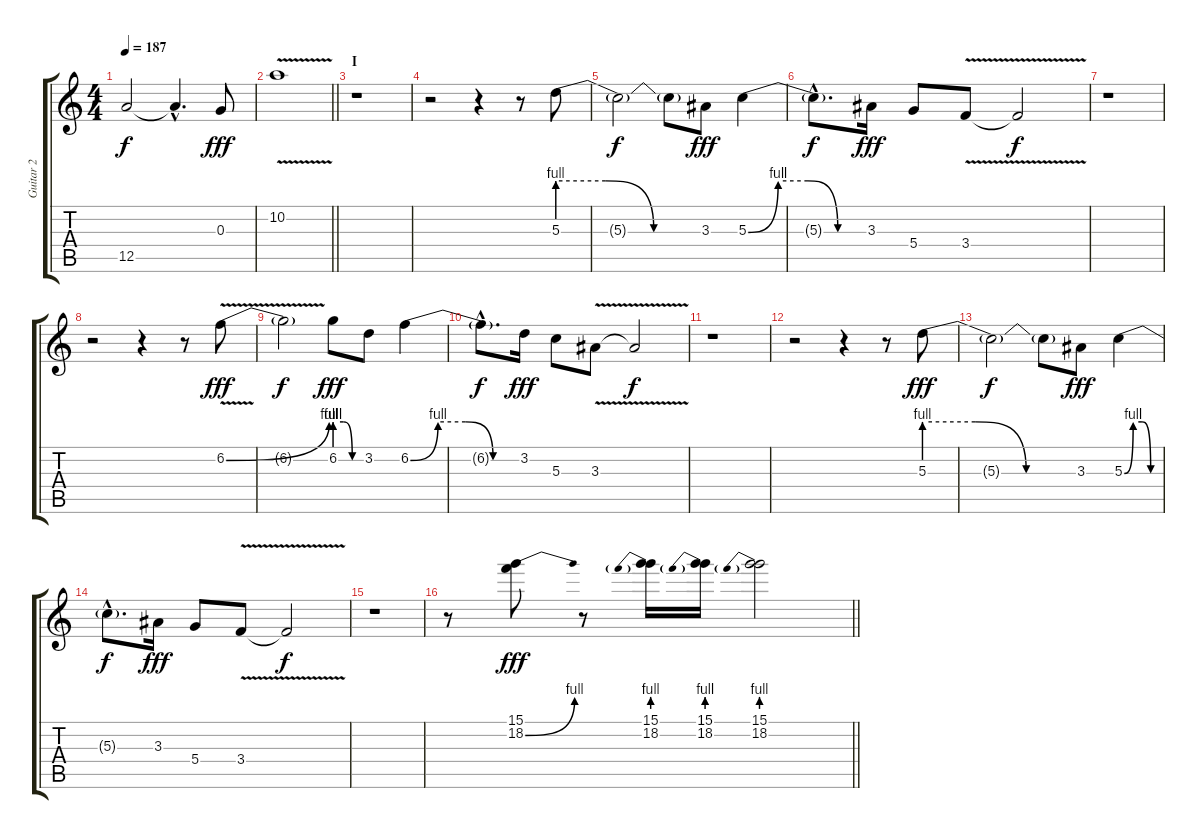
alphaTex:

\track ("Guitar 2" "Guitar 2") {instrument distortionguitar}
\staff {score tabs}
\tuning (E4 B3 G3 D3 A2 E2) {hide}
\ts (4 4)
\tempo 187
\clef g2
\ks c
12.5{t}.2{dy f} 12.5{hac t}.4{d} 0.3.8{dy fff} |
\barLineRight lightlight
10.2{v}.1 |
\section ("" "I")
r.1 |
r.2 r.4 r.8 5.3{be (custom 0 4 20 4 40 0 60 0)}.8 |
5.3{t}.2{dy f} 5.3{t}.8 3.3.8{dy fff} 5.3{be (custom 0 0 15 4 30 4 45 0 60 0)}.4 |
5.3{hac t}.8{d dy f} 3.3.16{dy fff} 5.4.8 3.4{v}.8 3.4{t}.2{dy f} |
r.1 |
r.2 r.4 r.8 6.2{be (bend 0 0 60 4) v}.8{dy fff} |
6.2{t}.2{dy f} 6.2{be (custom 0 4 20 4 40 0 60 0)}.8{dy fff} 3.2.8 6.2{be (custom 0 0 15 4 30 4 45 0 60 0)}.4 |
6.2{hac t}.8{d dy f} 3.2.16{dy fff} 5.3.8 3.3{v}.8 3.3{t}.2{dy f} |
r.1 |
r.2 r.4 r.8 5.3{be (custom 0 4 20 4 40 0 60 0)}.8{dy fff} |
5.3{t}.2{dy f} 5.3{t}.8 3.3.8{dy fff} 5.3{be (custom 0 0 15 4 30 4 45 0 60 0)}.4 |
5.3{hac t}.8{d dy f} 3.3.16{dy fff} 5.4.8 3.4{v}.8 3.4{t}.2{dy f} |
r.1 |
\barLineRight lightlight
r.8 (15.1 18.2{be (bend 0 0 60 4)}).8{dy fff} r.8 (15.1 18.2{be (prebend 0 4 60 4)}).16 (15.1 18.2{be (prebend 0 4 60 4)}).16 (15.1 18.2{be (prebend 0 4 60 4)}).2
